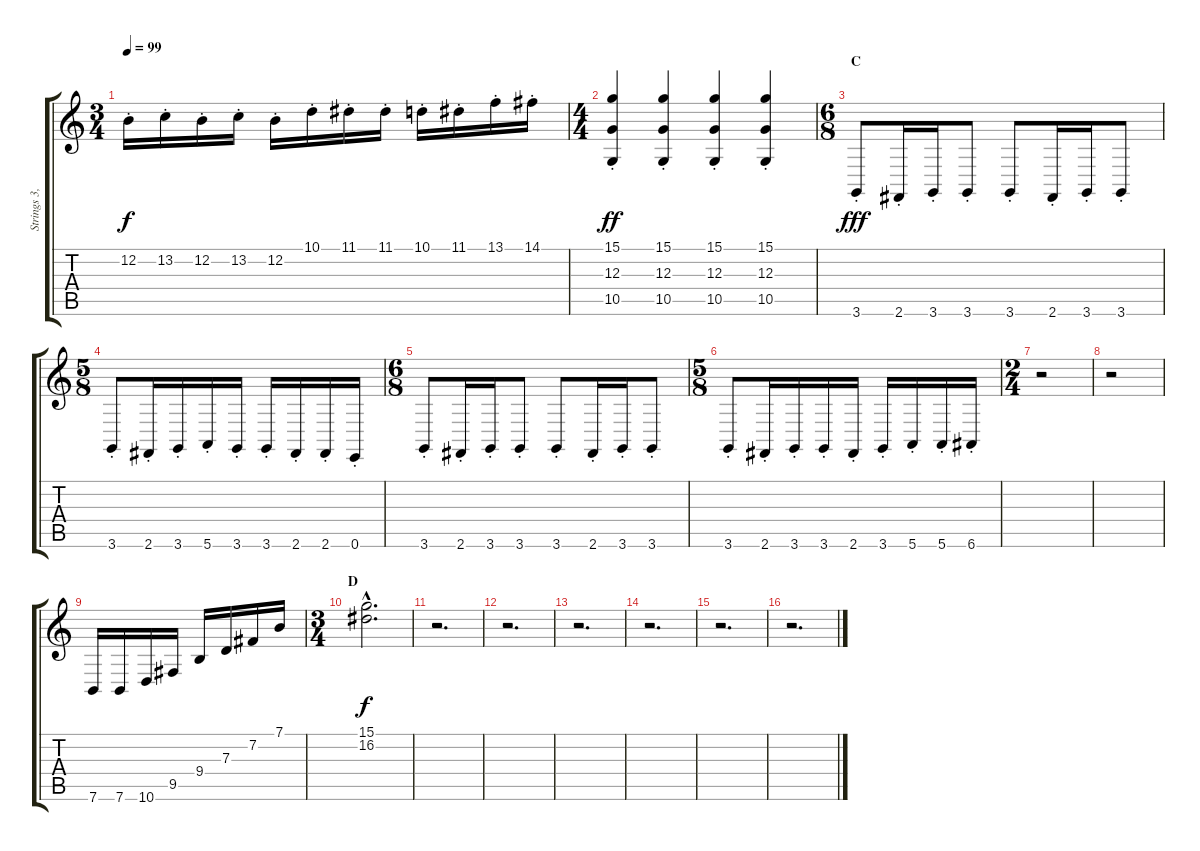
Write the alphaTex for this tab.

\track ("Strings 3, Clarinet 1" "Strings 3,") {instrument clarinet}
\staff {score tabs}
\tuning (E4 B3 G3 D3 A2 E2) {hide}
\ts (3 4)
\tempo 99
\clef g2
\ks c
12.2{st}.16{dy f} 13.2{st}.16 12.2{st}.16 13.2{st}.16 12.2{st}.16 10.1{st}.16 11.1{st}.16 11.1{st}.16 10.1{st}.16 11.1{st}.16 13.1{st}.16 14.1{st}.16 |
\ts (4 4)
(15.1{st} 12.3{st} 10.5{st}).4{dy ff} (15.1{st} 12.3{st} 10.5{st}).4 (15.1{st} 12.3{st} 10.5{st}).4 (15.1{st} 12.3{st} 10.5{st}).4 |
\ts (6 8)
\section ("" "C")
3.6{st}.8{dy fff} 2.6{st}.16 3.6{st}.16 3.6{st}.8 3.6{st}.8 2.6{st}.16 3.6{st}.16 3.6{st}.8 |
\ts (5 8)
3.6{st}.8 2.6{st}.16 3.6{st}.16 5.6{st}.16 3.6{st}.16 3.6{st}.16 2.6{st}.16 2.6{st}.16 0.6{st}.16 |
\ts (6 8)
3.6{st}.8 2.6{st}.16 3.6{st}.16 3.6{st}.8 3.6{st}.8 2.6{st}.16 3.6{st}.16 3.6{st}.8 |
\ts (5 8)
3.6{st}.8 2.6{st}.16 3.6{st}.16 3.6{st}.16 2.6{st}.16 3.6{st}.16 5.6{st}.16 5.6{st}.16 6.6{st}.16 |
\ts (2 4)
r.2 |
r.2 |
7.6.16 7.6.16 10.6.16 9.5.16 9.4.16 7.3.16 7.2.16 7.1.16 |
\ts (3 4)
\section ("" "D")
(15.1{hac} 16.2{hac}).2{d dy f} |
r.2{d} |
r.2{d} |
r.2{d} |
r.2{d} |
r.2{d} |
r.2{d}
